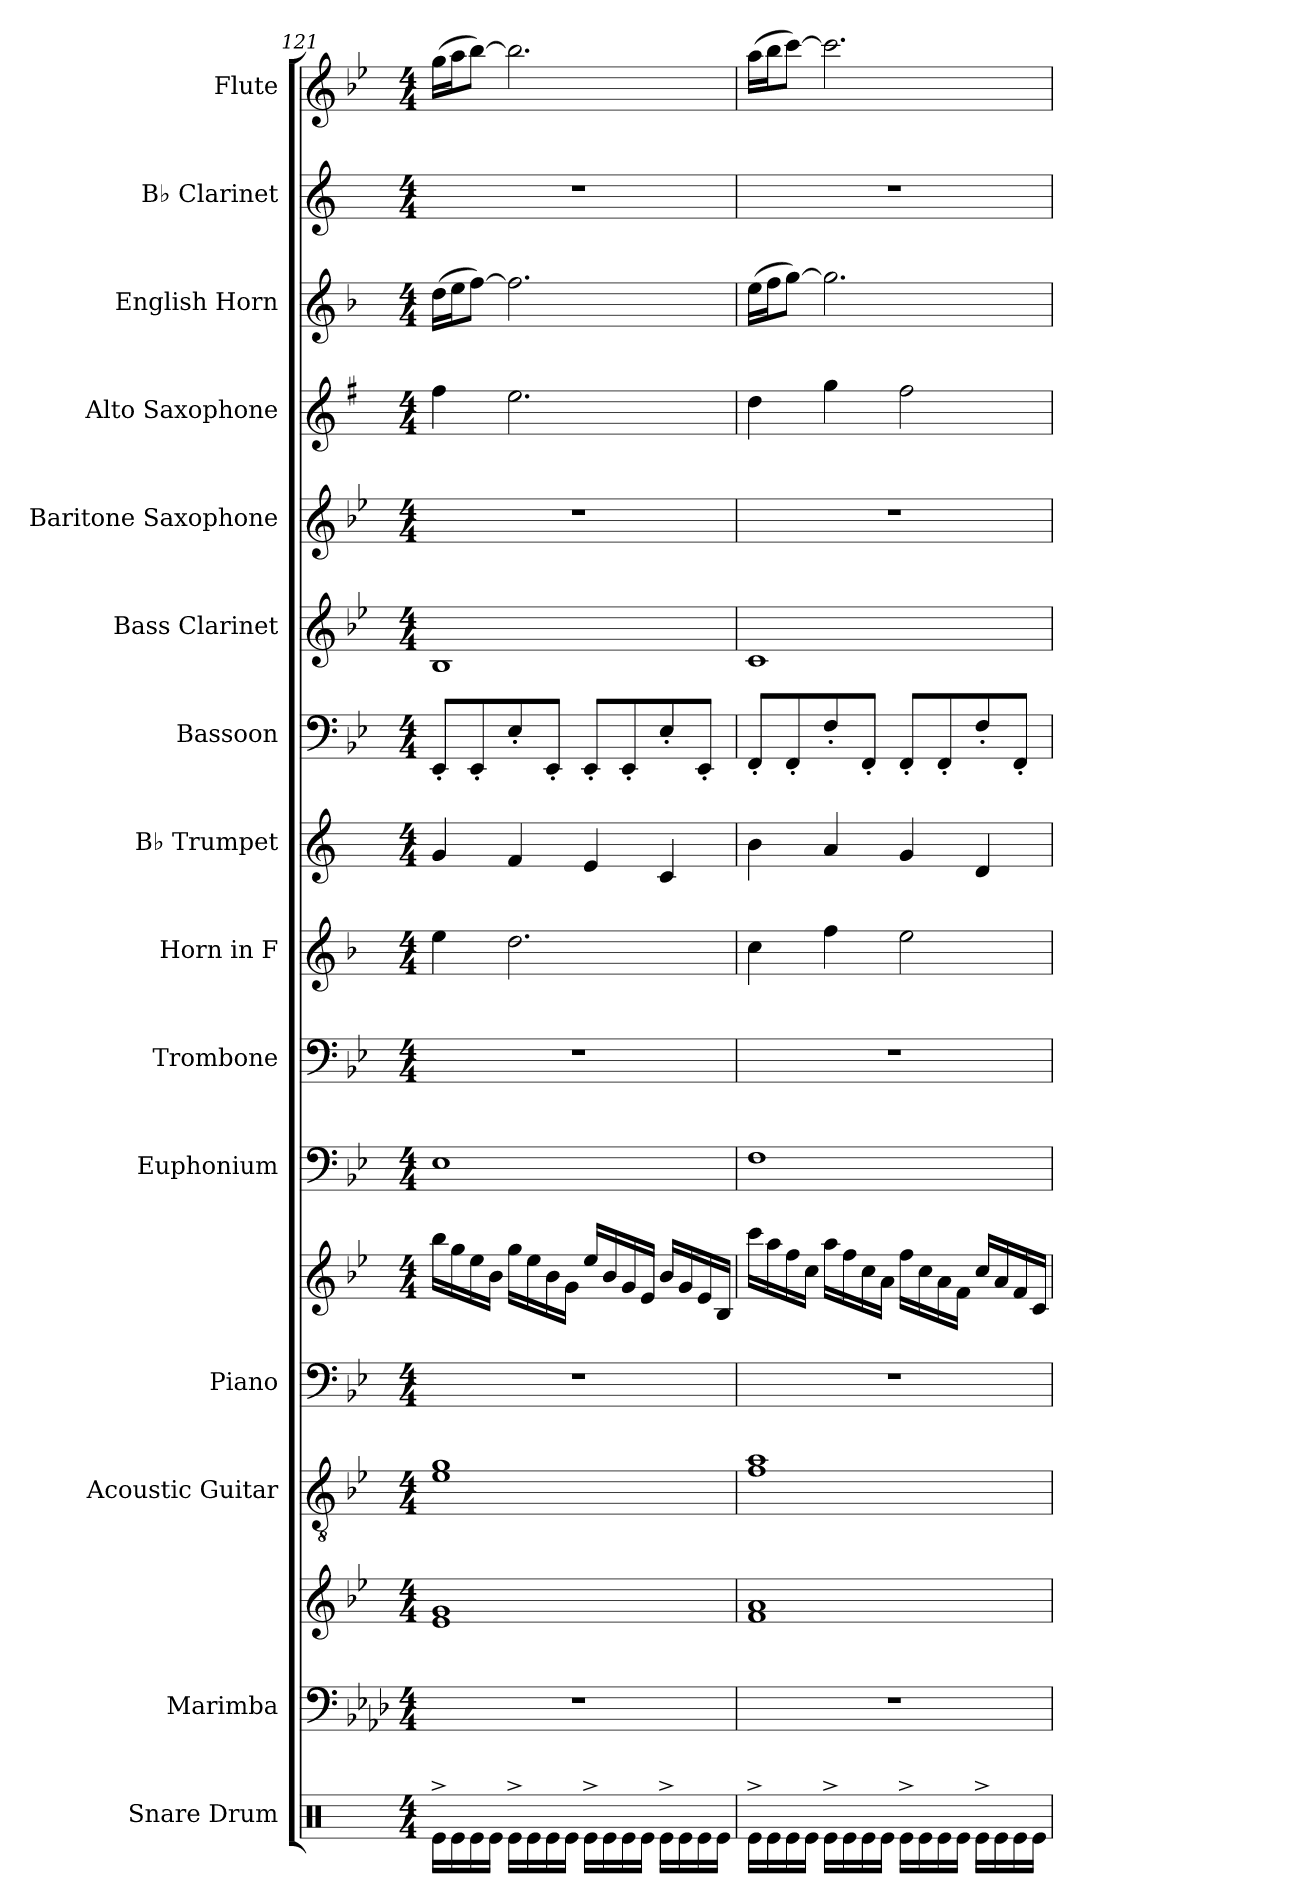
**kern	**kern	**kern	**kern	**kern	**kern	**kern	**kern	**kern	**kern	**kern	**kern	**kern	**kern	**kern	**kern	**kern
*part15	*part14	*part14	*part13	*part12	*part12	*part11	*part10	*part9	*part8	*part7	*part6	*part5	*part4	*part3	*part2	*part1
*staff17	*staff16	*staff15	*staff14	*staff13	*staff12	*staff11	*staff10	*staff9	*staff8	*staff7	*staff6	*staff5	*staff4	*staff3	*staff2	*staff1
*I"Snare Drum	*I"Marimba	*	*I"Acoustic Guitar	*I"Piano	*	*I"Euphonium	*I"Trombone	*I"Horn in F	*I"B♭ Trumpet	*I"Bassoon	*I"Bass Clarinet	*I"Baritone Saxophone	*I"Alto Saxophone	*I"English Horn	*I"B♭ Clarinet	*I"Flute
*I'Sn. Dr.	*I'Mrm.	*	*I'Guit.	*I'Pno.	*	*I'Eu.	*I'Trb.	*	*I'B♭ Tpt.	*I'Bsn.	*I'B. Cl.	*I'Bar. Sax.	*I'A. Sax.	*I'E. Hn.	*I'B♭ Cl.	*I'Fl.
*clefX	*clefF4	*clefG2	*clefGv2	*clefF4	*clefG2	*clefF4	*clefF4	*clefG2	*clefG2	*clefF4	*clefG2	*clefG2	*clefG2	*clefG2	*clefG2	*clefG2
*	*	*	*	*	*	*	*	*ITrd4c7	*ITrd1c2	*	*ITrd8c14	*ITrd12c21	*ITrd5c9	*ITrd4c7	*ITrd1c2	*
*k[]	*k[b-e-a-d-]	*k[b-e-]	*k[b-e-]	*k[b-e-]	*k[b-e-]	*k[b-e-]	*k[b-e-]	*k[b-e-]	*k[b-e-]	*k[b-e-]	*k[b-e-]	*k[b-e-]	*k[b-e-]	*k[b-e-]	*k[b-e-]	*k[b-e-]
*M4/4	*M4/4	*M4/4	*M4/4	*M4/4	*M4/4	*M4/4	*M4/4	*M4/4	*M4/4	*M4/4	*M4/4	*M4/4	*M4/4	*M4/4	*M4/4	*M4/4
=121	=121	=121	=121	=121	=121	=121	=121	=121	=121	=121	=121	=121	=121	=121	=121	=121
16Re^\LL	1r	1e- 1g	1e- 1g	1r	16bb-\LL	1E-	1r	4a\	4f/	8EE-'/L	1BB-	1r	4a\	(16g\LL	1r	(16gg\LL
16Re\	.	.	.	.	16gg\	.	.	.	.	.	.	.	.	16a\J	.	16aa\J
16Re\	.	.	.	.	16ee-\	.	.	.	.	8EE-'/	.	.	.	[8b-\J)	.	[8bb-\J)
16Re\JJ	.	.	.	.	16b-\JJ	.	.	.	.	.	.	.	.	.	.	.
16Re^\LL	.	.	.	.	16gg\LL	.	.	2.g\	4e-/	8E-'/	.	.	2.g\	2.b-\]	.	2.bb-\]
16Re\	.	.	.	.	16ee-\	.	.	.	.	.	.	.	.	.	.	.
16Re\	.	.	.	.	16b-\	.	.	.	.	8EE-'/J	.	.	.	.	.	.
16Re\JJ	.	.	.	.	16g\JJ	.	.	.	.	.	.	.	.	.	.	.
16Re^\LL	.	.	.	.	16ee-/LL	.	.	.	4d/	8EE-'/L	.	.	.	.	.	.
16Re\	.	.	.	.	16b-/	.	.	.	.	.	.	.	.	.	.	.
16Re\	.	.	.	.	16g/	.	.	.	.	8EE-'/	.	.	.	.	.	.
16Re\JJ	.	.	.	.	16e-/JJ	.	.	.	.	.	.	.	.	.	.	.
16Re^\LL	.	.	.	.	16b-/LL	.	.	.	4B-/	8E-'/	.	.	.	.	.	.
16Re\	.	.	.	.	16g/	.	.	.	.	.	.	.	.	.	.	.
16Re\	.	.	.	.	16e-/	.	.	.	.	8EE-'/J	.	.	.	.	.	.
16Re\JJ	.	.	.	.	16B-/JJ	.	.	.	.	.	.	.	.	.	.	.
!!LO:PB:g=z
=122	=122	=122	=122	=122	=122	=122	=122	=122	=122	=122	=122	=122	=122	=122	=122	=122
16Re^\LL	1r	1f 1a	1f 1a	1r	16ccc\LL	1F	1r	4f\	4a\	8FF'/L	1C	1r	4f\	(16a\LL	1r	(16aa\LL
16Re\	.	.	.	.	16aa\	.	.	.	.	.	.	.	.	16b-\J	.	16bb-\J
16Re\	.	.	.	.	16ff\	.	.	.	.	8FF'/	.	.	.	[8cc\J)	.	[8ccc\J)
16Re\JJ	.	.	.	.	16cc\JJ	.	.	.	.	.	.	.	.	.	.	.
16Re^\LL	.	.	.	.	16aa\LL	.	.	4b-\	4g/	8F'/	.	.	4b-\	2.cc\]	.	2.ccc\]
16Re\	.	.	.	.	16ff\	.	.	.	.	.	.	.	.	.	.	.
16Re\	.	.	.	.	16cc\	.	.	.	.	8FF'/J	.	.	.	.	.	.
16Re\JJ	.	.	.	.	16a\JJ	.	.	.	.	.	.	.	.	.	.	.
16Re^\LL	.	.	.	.	16ff\LL	.	.	2a\	4f/	8FF'/L	.	.	2a\	.	.	.
16Re\	.	.	.	.	16cc\	.	.	.	.	.	.	.	.	.	.	.
16Re\	.	.	.	.	16a\	.	.	.	.	8FF'/	.	.	.	.	.	.
16Re\JJ	.	.	.	.	16f\JJ	.	.	.	.	.	.	.	.	.	.	.
16Re^\LL	.	.	.	.	16cc/LL	.	.	.	4c/	8F'/	.	.	.	.	.	.
16Re\	.	.	.	.	16a/	.	.	.	.	.	.	.	.	.	.	.
16Re\	.	.	.	.	16f/	.	.	.	.	8FF'/J	.	.	.	.	.	.
16Re\JJ	.	.	.	.	16c/JJ	.	.	.	.	.	.	.	.	.	.	.
=	=	=	=	=	=	=	=	=	=	=	=	=	=	=	=	=
*-	*-	*-	*-	*-	*-	*-	*-	*-	*-	*-	*-	*-	*-	*-	*-	*-
